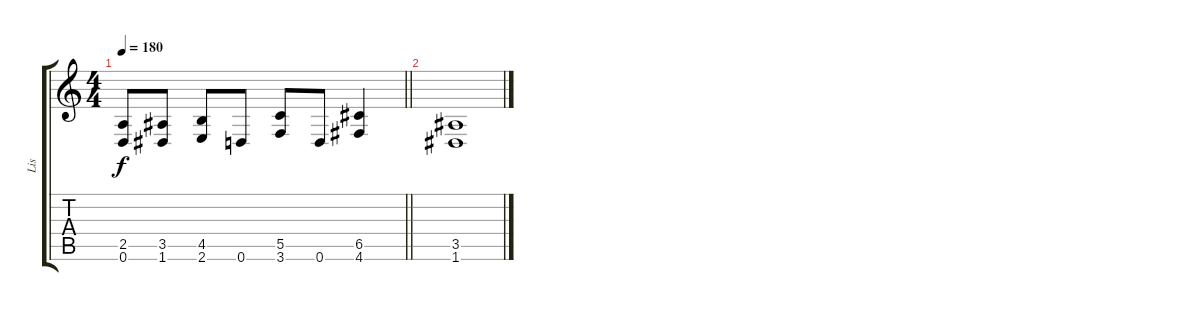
\track ("Lis" "Lis") {instrument distortionguitar}
\staff {score tabs}
\tuning (D4 A3 F3 C3 G2 D2) {hide}
\ts (4 4)
\tempo 180
\clef g2
\barLineRight lightlight
\ks c
(2.5 0.6).8{dy f} (3.5 1.6).8 (4.5 2.6).8 0.6.8 (5.5 3.6).8 0.6.8 (6.5 4.6).4 |
(3.5 1.6).1
